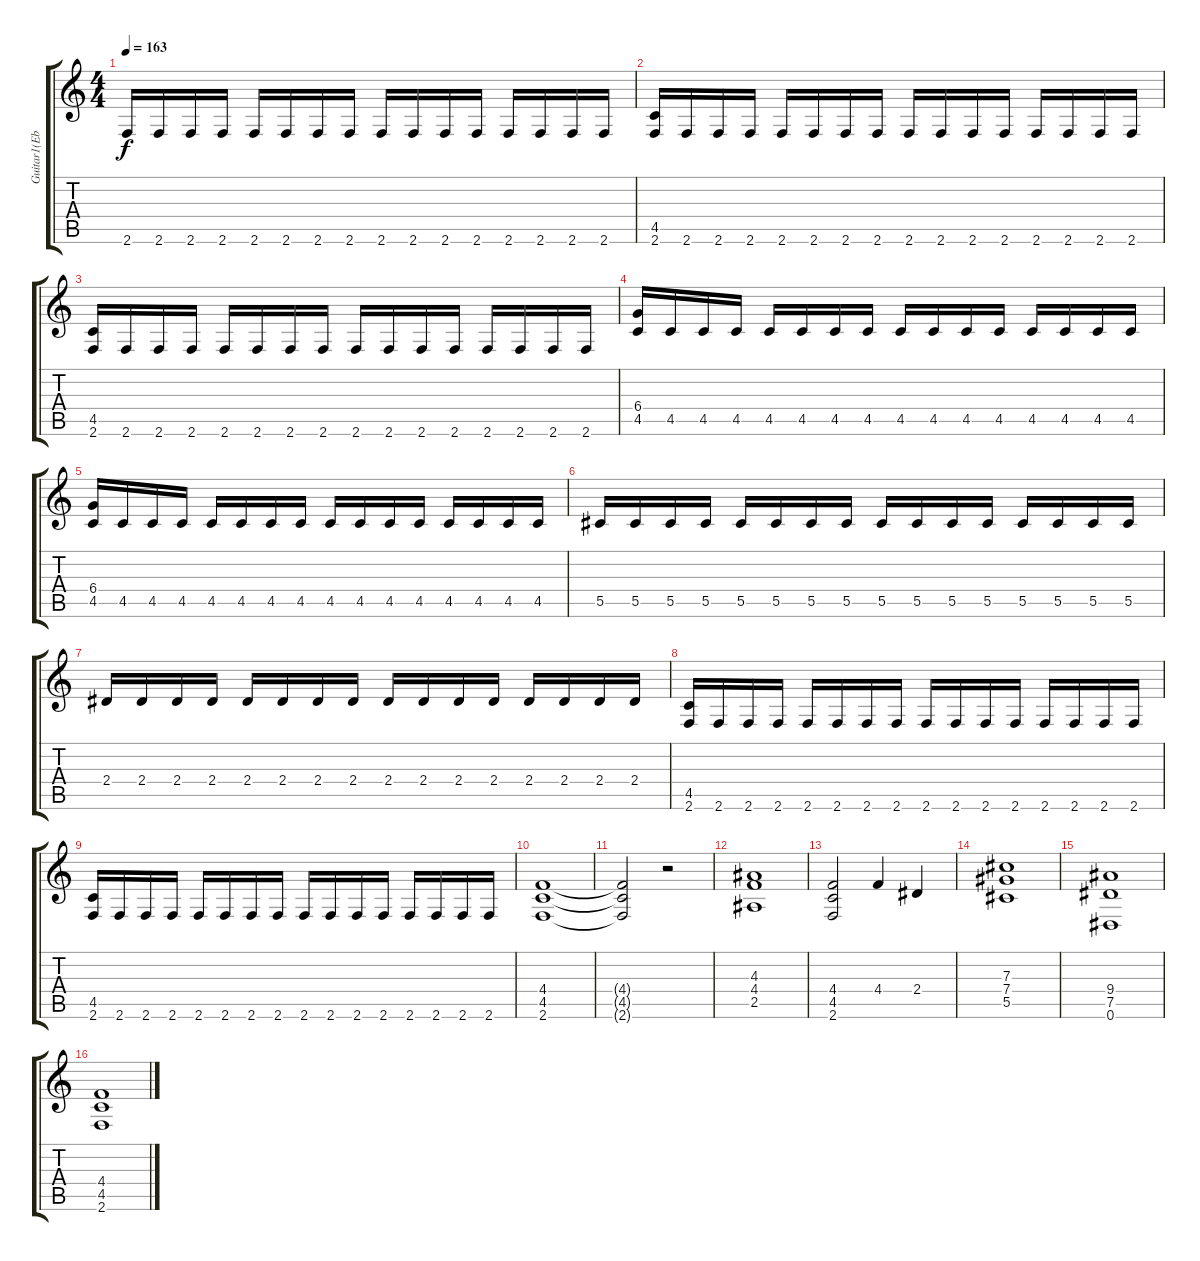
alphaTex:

\track ("Guitar1(Eb-tuning)" "Guitar1(Eb") {instrument overdrivenguitar}
\staff {score tabs}
\tuning (Eb4 Bb3 Gb3 Db3 Ab2 Eb2) {hide}
\ts (4 4)
\tempo 163
\clef g2
\ks c
2.6.16{dy f} 2.6.16 2.6.16 2.6.16 2.6.16 2.6.16 2.6.16 2.6.16 2.6.16 2.6.16 2.6.16 2.6.16 2.6.16 2.6.16 2.6.16 2.6.16 |
(4.5 2.6).16 2.6.16 2.6.16 2.6.16 2.6.16 2.6.16 2.6.16 2.6.16 2.6.16 2.6.16 2.6.16 2.6.16 2.6.16 2.6.16 2.6.16 2.6.16 |
(4.5 2.6).16 2.6.16 2.6.16 2.6.16 2.6.16 2.6.16 2.6.16 2.6.16 2.6.16 2.6.16 2.6.16 2.6.16 2.6.16 2.6.16 2.6.16 2.6.16 |
(6.4 4.5).16 4.5.16 4.5.16 4.5.16 4.5.16 4.5.16 4.5.16 4.5.16 4.5.16 4.5.16 4.5.16 4.5.16 4.5.16 4.5.16 4.5.16 4.5.16 |
(6.4 4.5).16 4.5.16 4.5.16 4.5.16 4.5.16 4.5.16 4.5.16 4.5.16 4.5.16 4.5.16 4.5.16 4.5.16 4.5.16 4.5.16 4.5.16 4.5.16 |
5.5.16 5.5.16 5.5.16 5.5.16 5.5.16 5.5.16 5.5.16 5.5.16 5.5.16 5.5.16 5.5.16 5.5.16 5.5.16 5.5.16 5.5.16 5.5.16 |
2.4.16 2.4.16 2.4.16 2.4.16 2.4.16 2.4.16 2.4.16 2.4.16 2.4.16 2.4.16 2.4.16 2.4.16 2.4.16 2.4.16 2.4.16 2.4.16 |
(4.5 2.6).16 2.6.16 2.6.16 2.6.16 2.6.16 2.6.16 2.6.16 2.6.16 2.6.16 2.6.16 2.6.16 2.6.16 2.6.16 2.6.16 2.6.16 2.6.16 |
(4.5 2.6).16 2.6.16 2.6.16 2.6.16 2.6.16 2.6.16 2.6.16 2.6.16 2.6.16 2.6.16 2.6.16 2.6.16 2.6.16 2.6.16 2.6.16 2.6.16 |
(4.4 4.5 2.6).1 |
(4.4{t} 4.5{t} 2.6{t}).2 r.2 |
(4.3 4.4 2.5).1 |
(4.4 4.5 2.6).2 4.4.4 2.4.4 |
(7.3 7.4 5.5).1 |
(9.4 7.5 0.6).1 |
(4.4 4.5 2.6).1
